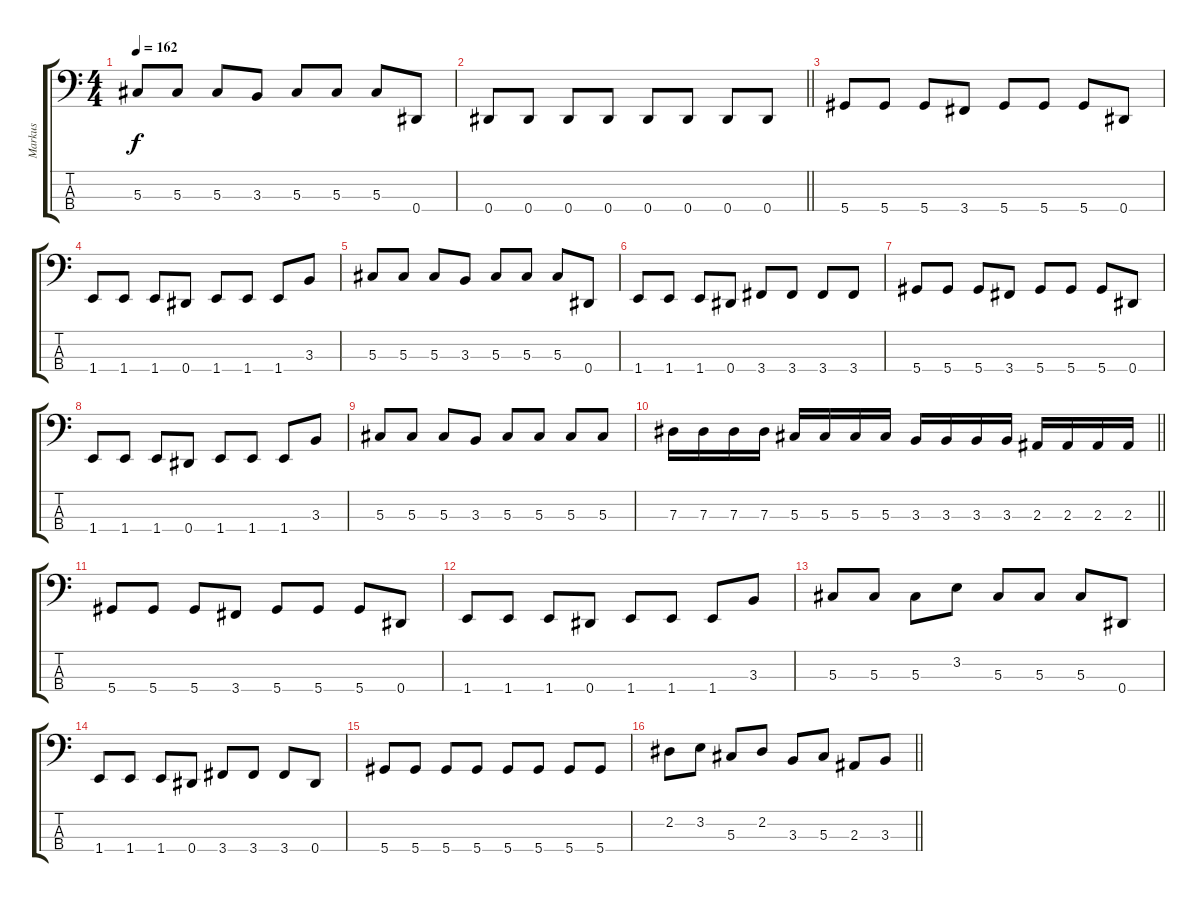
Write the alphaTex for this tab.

\track ("Markus" "Markus") {instrument electricbasspick}
\staff {score tabs}
\tuning (Gb2 Db2 Ab1 Eb1) {hide}
\ts (4 4)
\tempo 162
\clef f4
\ks aminor
5.3.8{dy f} 5.3.8 5.3.8 3.3.8 5.3.8 5.3.8 5.3.8 0.4.8 |
\barLineRight lightlight
0.4.8 0.4.8 0.4.8 0.4.8 0.4.8 0.4.8 0.4.8 0.4.8 |
5.4.8 5.4.8 5.4.8 3.4.8 5.4.8 5.4.8 5.4.8 0.4.8 |
1.4.8 1.4.8 1.4.8 0.4.8 1.4.8 1.4.8 1.4.8 3.3.8 |
5.3.8 5.3.8 5.3.8 3.3.8 5.3.8 5.3.8 5.3.8 0.4.8 |
1.4.8 1.4.8 1.4.8 0.4.8 3.4.8 3.4.8 3.4.8 3.4.8 |
5.4.8 5.4.8 5.4.8 3.4.8 5.4.8 5.4.8 5.4.8 0.4.8 |
1.4.8 1.4.8 1.4.8 0.4.8 1.4.8 1.4.8 1.4.8 3.3.8 |
5.3.8 5.3.8 5.3.8 3.3.8 5.3.8 5.3.8 5.3.8 5.3.8 |
\barLineRight lightlight
7.3.16 7.3.16 7.3.16 7.3.16 5.3.16 5.3.16 5.3.16 5.3.16 3.3.16 3.3.16 3.3.16 3.3.16 2.3.16 2.3.16 2.3.16 2.3.16 |
5.4.8 5.4.8 5.4.8 3.4.8 5.4.8 5.4.8 5.4.8 0.4.8 |
1.4.8 1.4.8 1.4.8 0.4.8 1.4.8 1.4.8 1.4.8 3.3.8 |
5.3.8 5.3.8 5.3.8 3.2.8 5.3.8 5.3.8 5.3.8 0.4.8 |
1.4.8 1.4.8 1.4.8 0.4.8 3.4.8 3.4.8 3.4.8 0.4.8 |
5.4.8 5.4.8 5.4.8 5.4.8 5.4.8 5.4.8 5.4.8 5.4.8 |
\barLineRight lightlight
2.2.8 3.2.8 5.3.8 2.2.8 3.3.8 5.3.8 2.3.8 3.3.8
